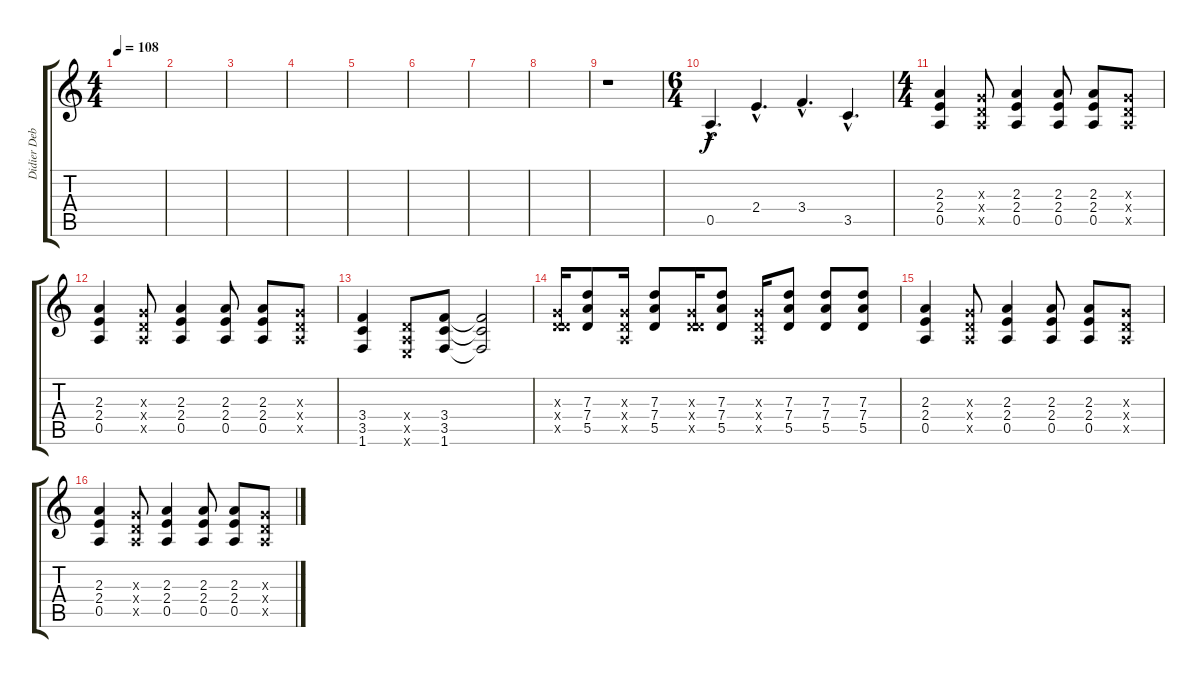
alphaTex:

\track ("Didier Deboffe" "Didier Deb") {instrument overdrivenguitar}
\staff {score tabs}
\tuning (E4 B3 G3 D3 A2 E2) {hide}
\ts (4 4)
\tempo 108
\clef g2
\ks c
|
|
|
|
|
|
|
|
r.1 |
\ts (6 4)
0.5{hac}.4{d} 2.4{hac}.4{d} 3.4{hac}.4{d} 3.5{hac}.4{d} |
\ts (4 4)
(2.3 2.4 0.5).4 (0.3{x} 0.4{x} 0.5{x}).8 (2.3 2.4 0.5).4 (2.3 2.4 0.5).8 (2.3 2.4 0.5).8 (0.3{x} 0.4{x} 0.5{x}).8 |
(2.3 2.4 0.5).4 (0.3{x} 0.4{x} 0.5{x}).8 (2.3 2.4 0.5).4 (2.3 2.4 0.5).8 (2.3 2.4 0.5).8 (0.3{x} 0.4{x} 0.5{x}).8 |
(3.4 3.5 1.6).4 (0.4{x} 0.5{x} 0.6{x}).8 (3.4 3.5 1.6).8 (3.4{t} 3.5{t} 1.6{t}).2 |
(0.3{x} 0.4{x} 5.5{x}).16 (7.3 7.4 5.5).8 (0.3{x} 0.4{x} 0.5{x}).16 (7.3 7.4 5.5).8 (0.3{x} 0.4{x} 5.5{x}).16 (7.3 7.4 5.5).8 (0.3{x} 0.4{x} 0.5{x}).16 (7.3 7.4 5.5).8 (7.3 7.4 5.5).8 (7.3 7.4 5.5).8 |
(2.3 2.4 0.5).4 (0.3{x} 0.4{x} 0.5{x}).8 (2.3 2.4 0.5).4 (2.3 2.4 0.5).8 (2.3 2.4 0.5).8 (0.3{x} 0.4{x} 0.5{x}).8 |
(2.3 2.4 0.5).4 (0.3{x} 0.4{x} 0.5{x}).8 (2.3 2.4 0.5).4 (2.3 2.4 0.5).8 (2.3 2.4 0.5).8 (0.3{x} 0.4{x} 0.5{x}).8
